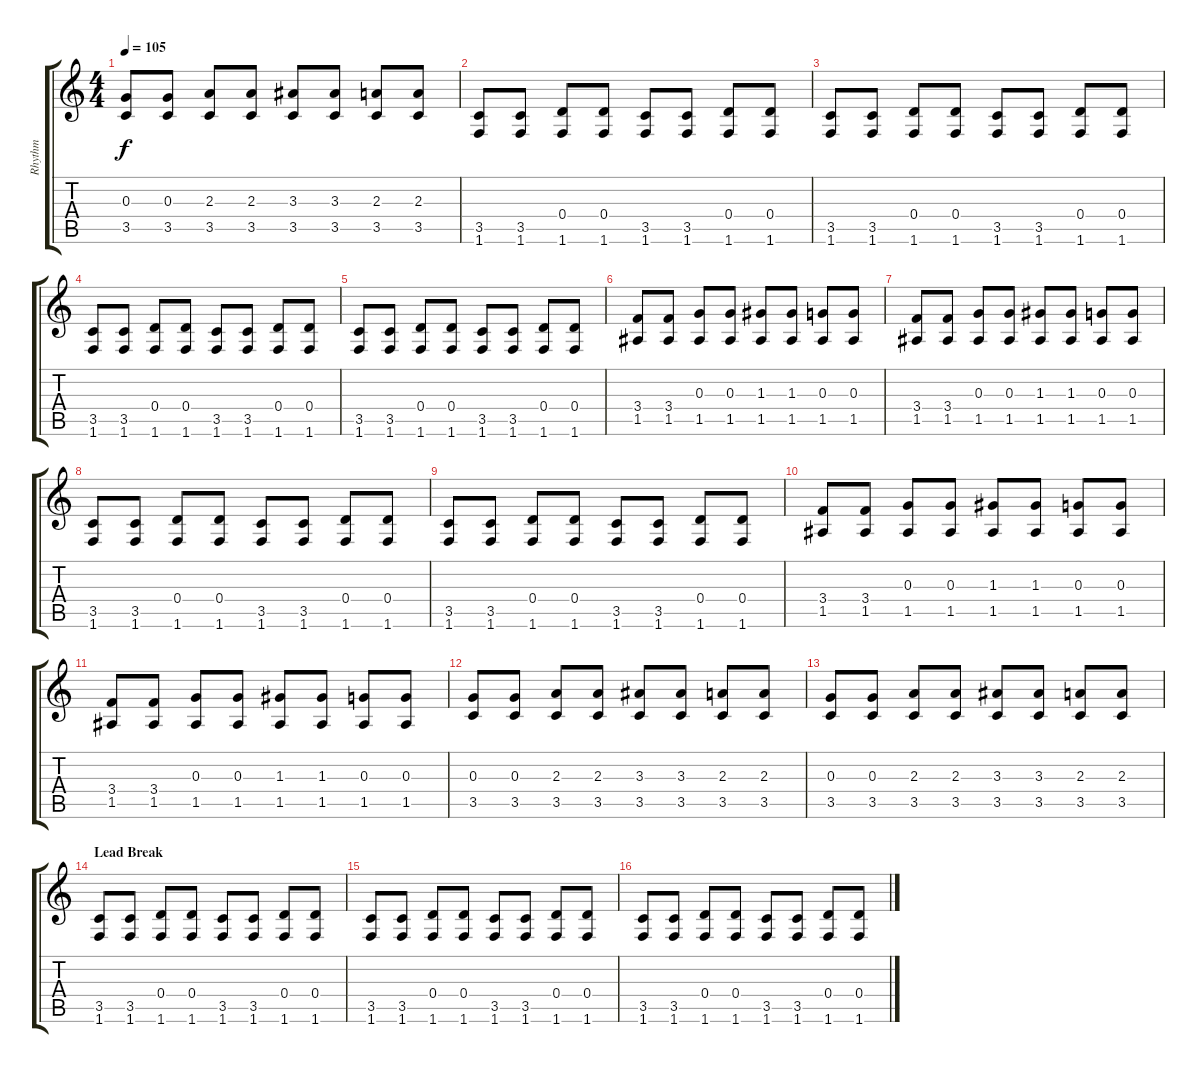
\track ("Rhythm" "Rhythm") {instrument electricguitarmuted}
\staff {score tabs}
\tuning (E4 B3 G3 D3 A2 E2) {hide}
\ts (4 4)
\tempo 105
\clef g2
\ks c
(0.3 3.5).8{dy f} (0.3 3.5).8 (2.3 3.5).8 (2.3 3.5).8 (3.3 3.5).8 (3.3 3.5).8 (2.3 3.5).8 (2.3 3.5).8 |
(3.5 1.6).8 (3.5 1.6).8 (0.4 1.6).8 (0.4 1.6).8 (3.5 1.6).8 (3.5 1.6).8 (0.4 1.6).8 (0.4 1.6).8 |
(3.5 1.6).8 (3.5 1.6).8 (0.4 1.6).8 (0.4 1.6).8 (3.5 1.6).8 (3.5 1.6).8 (0.4 1.6).8 (0.4 1.6).8 |
(3.5 1.6).8 (3.5 1.6).8 (0.4 1.6).8 (0.4 1.6).8 (3.5 1.6).8 (3.5 1.6).8 (0.4 1.6).8 (0.4 1.6).8 |
(3.5 1.6).8 (3.5 1.6).8 (0.4 1.6).8 (0.4 1.6).8 (3.5 1.6).8 (3.5 1.6).8 (0.4 1.6).8 (0.4 1.6).8 |
(3.4 1.5).8 (3.4 1.5).8 (0.3 1.5).8 (0.3 1.5).8 (1.3 1.5).8 (1.3 1.5).8 (0.3 1.5).8 (0.3 1.5).8 |
(3.4 1.5).8 (3.4 1.5).8 (0.3 1.5).8 (0.3 1.5).8 (1.3 1.5).8 (1.3 1.5).8 (0.3 1.5).8 (0.3 1.5).8 |
(3.5 1.6).8 (3.5 1.6).8 (0.4 1.6).8 (0.4 1.6).8 (3.5 1.6).8 (3.5 1.6).8 (0.4 1.6).8 (0.4 1.6).8 |
(3.5 1.6).8 (3.5 1.6).8 (0.4 1.6).8 (0.4 1.6).8 (3.5 1.6).8 (3.5 1.6).8 (0.4 1.6).8 (0.4 1.6).8 |
(3.4 1.5).8 (3.4 1.5).8 (0.3 1.5).8 (0.3 1.5).8 (1.3 1.5).8 (1.3 1.5).8 (0.3 1.5).8 (0.3 1.5).8 |
(3.4 1.5).8 (3.4 1.5).8 (0.3 1.5).8 (0.3 1.5).8 (1.3 1.5).8 (1.3 1.5).8 (0.3 1.5).8 (0.3 1.5).8 |
(0.3 3.5).8 (0.3 3.5).8 (2.3 3.5).8 (2.3 3.5).8 (3.3 3.5).8 (3.3 3.5).8 (2.3 3.5).8 (2.3 3.5).8 |
(0.3 3.5).8 (0.3 3.5).8 (2.3 3.5).8 (2.3 3.5).8 (3.3 3.5).8 (3.3 3.5).8 (2.3 3.5).8 (2.3 3.5).8 |
\section ("" "Lead Break")
(3.5 1.6).8 (3.5 1.6).8 (0.4 1.6).8 (0.4 1.6).8 (3.5 1.6).8 (3.5 1.6).8 (0.4 1.6).8 (0.4 1.6).8 |
(3.5 1.6).8 (3.5 1.6).8 (0.4 1.6).8 (0.4 1.6).8 (3.5 1.6).8 (3.5 1.6).8 (0.4 1.6).8 (0.4 1.6).8 |
(3.5 1.6).8 (3.5 1.6).8 (0.4 1.6).8 (0.4 1.6).8 (3.5 1.6).8 (3.5 1.6).8 (0.4 1.6).8 (0.4 1.6).8
